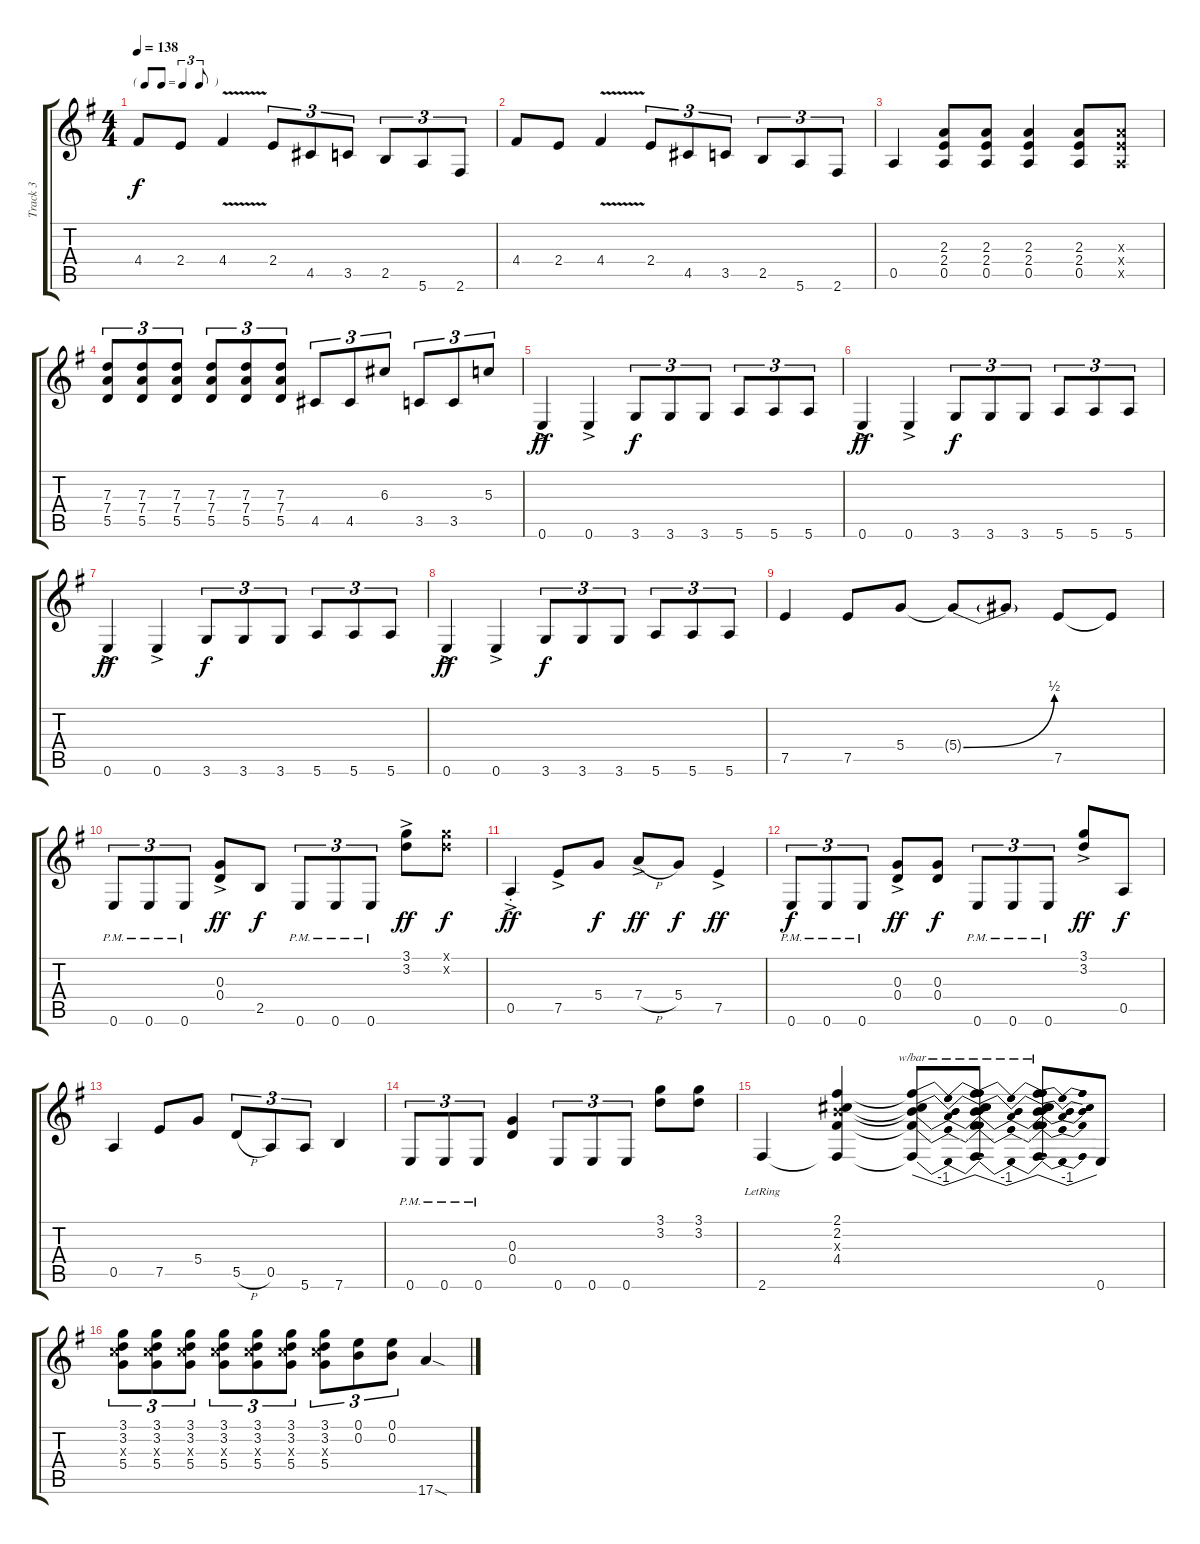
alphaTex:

\track ("Track 3" "Track 3") {instrument distortionguitar}
\staff {score tabs}
\tuning (E4 B3 G3 D3 A2 E2) {hide}
\ts (4 4)
\tf triplet8th
\tempo 138
\clef g2
\ks g
4.4.8{dy f instrument distortionguitar} 2.4.8 4.4{v}.4 2.4.8{tu (3 2)} 4.5.8{tu (3 2)} 3.5.8{tu (3 2)} 2.5.8{tu (3 2)} 5.6.8{tu (3 2)} 2.6.8{tu (3 2)} |
4.4.8 2.4.8 4.4{v}.4 2.4.8{tu (3 2)} 4.5.8{tu (3 2)} 3.5.8{tu (3 2)} 2.5.8{tu (3 2)} 5.6.8{tu (3 2)} 2.6.8{tu (3 2)} |
0.5.4 (2.3 2.4 0.5).8 (2.3 2.4 0.5).8 (2.3 2.4 0.5).4 (2.3 2.4 0.5).8 (2.3{x} 2.4{x} 0.5{x}).8 |
(7.3 7.4 5.5).8{tu (3 2)} (7.3 7.4 5.5).8{tu (3 2)} (7.3 7.4 5.5).8{tu (3 2)} (7.3 7.4 5.5).8{tu (3 2)} (7.3 7.4 5.5).8{tu (3 2)} (7.3 7.4 5.5).8{tu (3 2)} 4.5.8{tu (3 2)} 4.5.8{tu (3 2)} 6.3.8{tu (3 2)} 3.5.8{tu (3 2)} 3.5.8{tu (3 2)} 5.3.8{tu (3 2)} |
0.6{ac}.4{dy ff} 0.6{ac}.4 3.6.8{tu (3 2) dy f} 3.6.8{tu (3 2)} 3.6.8{tu (3 2)} 5.6.8{tu (3 2)} 5.6.8{tu (3 2)} 5.6.8{tu (3 2)} |
0.6{ac}.4{dy ff} 0.6{ac}.4 3.6.8{tu (3 2) dy f} 3.6.8{tu (3 2)} 3.6.8{tu (3 2)} 5.6.8{tu (3 2)} 5.6.8{tu (3 2)} 5.6.8{tu (3 2)} |
0.6{ac}.4{dy ff} 0.6{ac}.4 3.6.8{tu (3 2) dy f} 3.6.8{tu (3 2)} 3.6.8{tu (3 2)} 5.6.8{tu (3 2)} 5.6.8{tu (3 2)} 5.6.8{tu (3 2)} |
0.6{ac}.4{dy ff} 0.6{ac}.4 3.6.8{tu (3 2) dy f} 3.6.8{tu (3 2)} 3.6.8{tu (3 2)} 5.6.8{tu (3 2)} 5.6.8{tu (3 2)} 5.6.8{tu (3 2)} |
7.5.4 7.5.8 5.4.8 5.4{be (bend 0 0 60 2) t}.8 5.4{t}.8 7.5.8 7.5{t}.8 |
0.6{pm}.8{tu (3 2)} 0.6{pm}.8{tu (3 2)} 0.6{pm}.8{tu (3 2)} (0.3{ac} 0.4{ac}).8{dy ff} 2.5.8{dy f} 0.6{pm}.8{tu (3 2)} 0.6{pm}.8{tu (3 2)} 0.6{pm}.8{tu (3 2)} (3.1{ac} 3.2{ac}).8{dy ff} (3.1{x} 3.2{x}).8{dy f} |
0.5{ac st}.4{dy ff} 7.5{ac}.8 5.4.8{dy f} 7.4{h ac}.8{dy ff} 5.4.8{dy f} 7.5{ac}.4{dy ff} |
0.6{pm}.8{tu (3 2) dy f} 0.6{pm}.8{tu (3 2)} 0.6{pm}.8{tu (3 2)} (0.3{ac} 0.4{ac}).8{dy ff} (0.3 0.4).8{dy f} 0.6{pm}.8{tu (3 2)} 0.6{pm}.8{tu (3 2)} 0.6{pm}.8{tu (3 2)} (3.1{ac} 3.2{ac}).8{dy ff} 0.5.8{dy f} |
0.5.4 7.5.8 5.4.8 5.5{h}.8{tu (3 2)} 0.5.8{tu (3 2)} 5.6.8{tu (3 2)} 7.6.4 |
0.6{pm}.8{tu (3 2)} 0.6{pm}.8{tu (3 2)} 0.6{pm}.8{tu (3 2)} (0.3 0.4).4 0.6.8{tu (3 2)} 0.6.8{tu (3 2)} 0.6.8{tu (3 2)} (3.1 3.2).8 (3.1 3.2).8 |
2.6{lr}.4 (2.1 2.2 4.3{x} 4.4 2.6{t}).4 (2.1{t} 2.2{t} 4.3{t} 4.4{t} 2.6{t}).8{tbe (dip default 0 0 30 -4 60 0)} (2.1{t} 2.2{t} 4.3{t} 4.4{t} 2.6{t}).8{tbe (dip default 0 0 30 -4 60 0)} (2.1{t} 2.2{t} 4.3{t} 4.4{t} 2.6{t}).8{tbe (dip default 0 0 30 -4 60 0)} 0.6.8 |
(3.1 3.2 5.3{x} 5.4).8{tu (3 2)} (3.1 3.2 5.3{x} 5.4).8{tu (3 2)} (3.1 3.2 5.3{x} 5.4).8{tu (3 2)} (3.1 3.2 5.3{x} 5.4).8{tu (3 2)} (3.1 3.2 5.3{x} 5.4).8{tu (3 2)} (3.1 3.2 5.3{x} 5.4).8{tu (3 2)} (3.1 3.2 5.3{x} 5.4).8{tu (3 2)} (0.1 0.2).8{tu (3 2)} (0.1 0.2).8{tu (3 2)} 17.6{sod}.4
